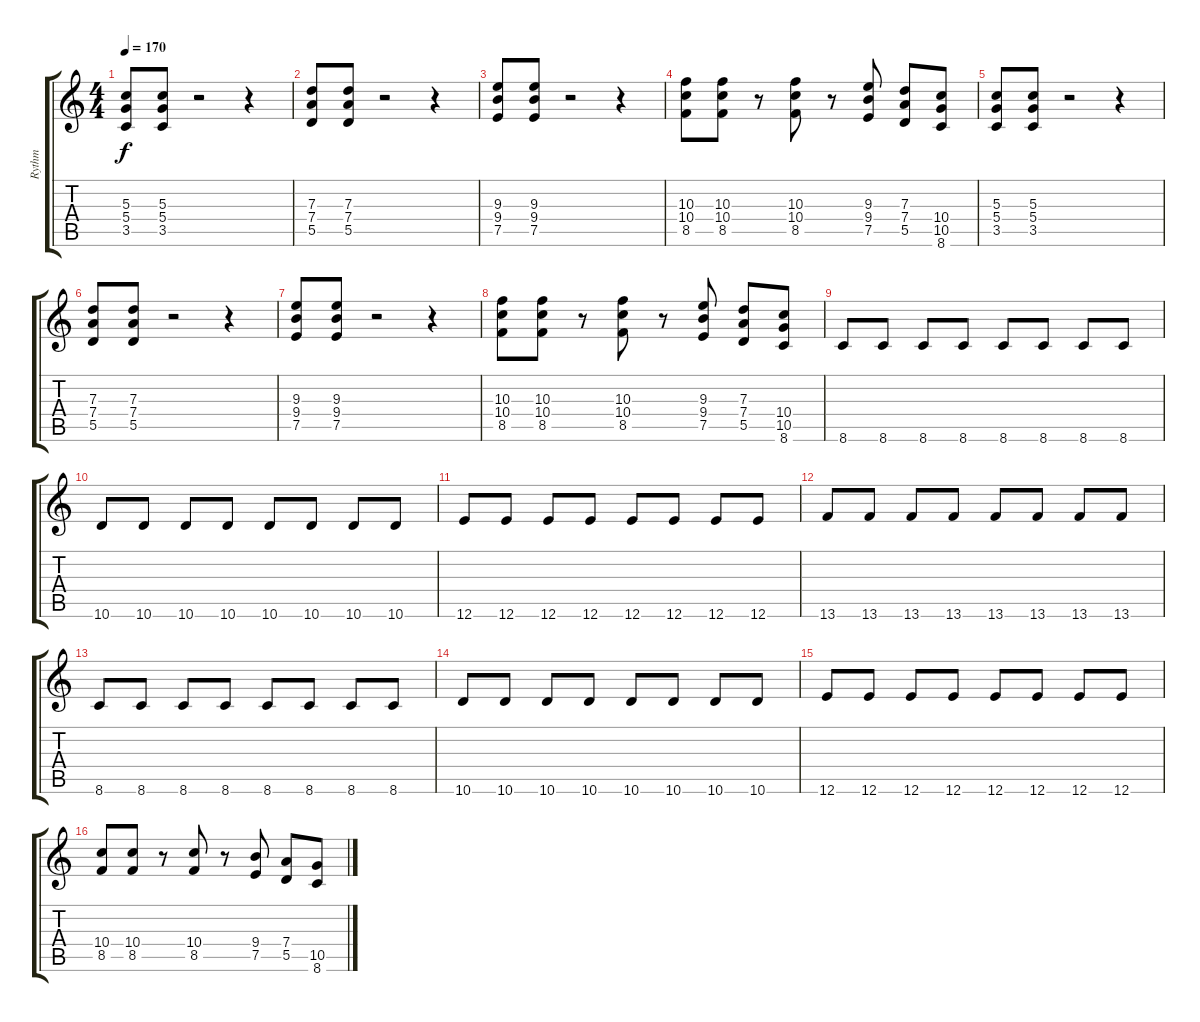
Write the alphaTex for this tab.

\track ("Rythm" "Rythm") {instrument overdrivenguitar}
\staff {score tabs}
\tuning (E4 B3 G3 D3 A2 E2) {hide}
\ts (4 4)
\tempo 170
\clef g2
\ks c
(5.3 5.4 3.5).8{dy f instrument overdrivenguitar} (5.3 5.4 3.5).8 r.2 r.4 |
(7.3 7.4 5.5).8 (7.3 7.4 5.5).8 r.2 r.4 |
(9.3 9.4 7.5).8 (9.3 9.4 7.5).8 r.2 r.4 |
(10.3 10.4 8.5).8 (10.3 10.4 8.5).8 r.8 (10.3 10.4 8.5).8 r.8 (9.3 9.4 7.5).8 (7.3 7.4 5.5).8 (10.4 10.5 8.6).8 |
(5.3 5.4 3.5).8 (5.3 5.4 3.5).8 r.2 r.4 |
(7.3 7.4 5.5).8 (7.3 7.4 5.5).8 r.2 r.4 |
(9.3 9.4 7.5).8 (9.3 9.4 7.5).8 r.2 r.4 |
(10.3 10.4 8.5).8 (10.3 10.4 8.5).8 r.8 (10.3 10.4 8.5).8 r.8 (9.3 9.4 7.5).8 (7.3 7.4 5.5).8 (10.4 10.5 8.6).8 |
8.6.8 8.6.8 8.6.8 8.6.8 8.6.8 8.6.8 8.6.8 8.6.8 |
10.6.8 10.6.8 10.6.8 10.6.8 10.6.8 10.6.8 10.6.8 10.6.8 |
12.6.8 12.6.8 12.6.8 12.6.8 12.6.8 12.6.8 12.6.8 12.6.8 |
13.6.8 13.6.8 13.6.8 13.6.8 13.6.8 13.6.8 13.6.8 13.6.8 |
8.6.8 8.6.8 8.6.8 8.6.8 8.6.8 8.6.8 8.6.8 8.6.8 |
10.6.8 10.6.8 10.6.8 10.6.8 10.6.8 10.6.8 10.6.8 10.6.8 |
12.6.8 12.6.8 12.6.8 12.6.8 12.6.8 12.6.8 12.6.8 12.6.8 |
(10.4 8.5).8 (10.4 8.5).8 r.8 (10.4 8.5).8 r.8 (9.4 7.5).8 (7.4 5.5).8 (10.5 8.6).8
